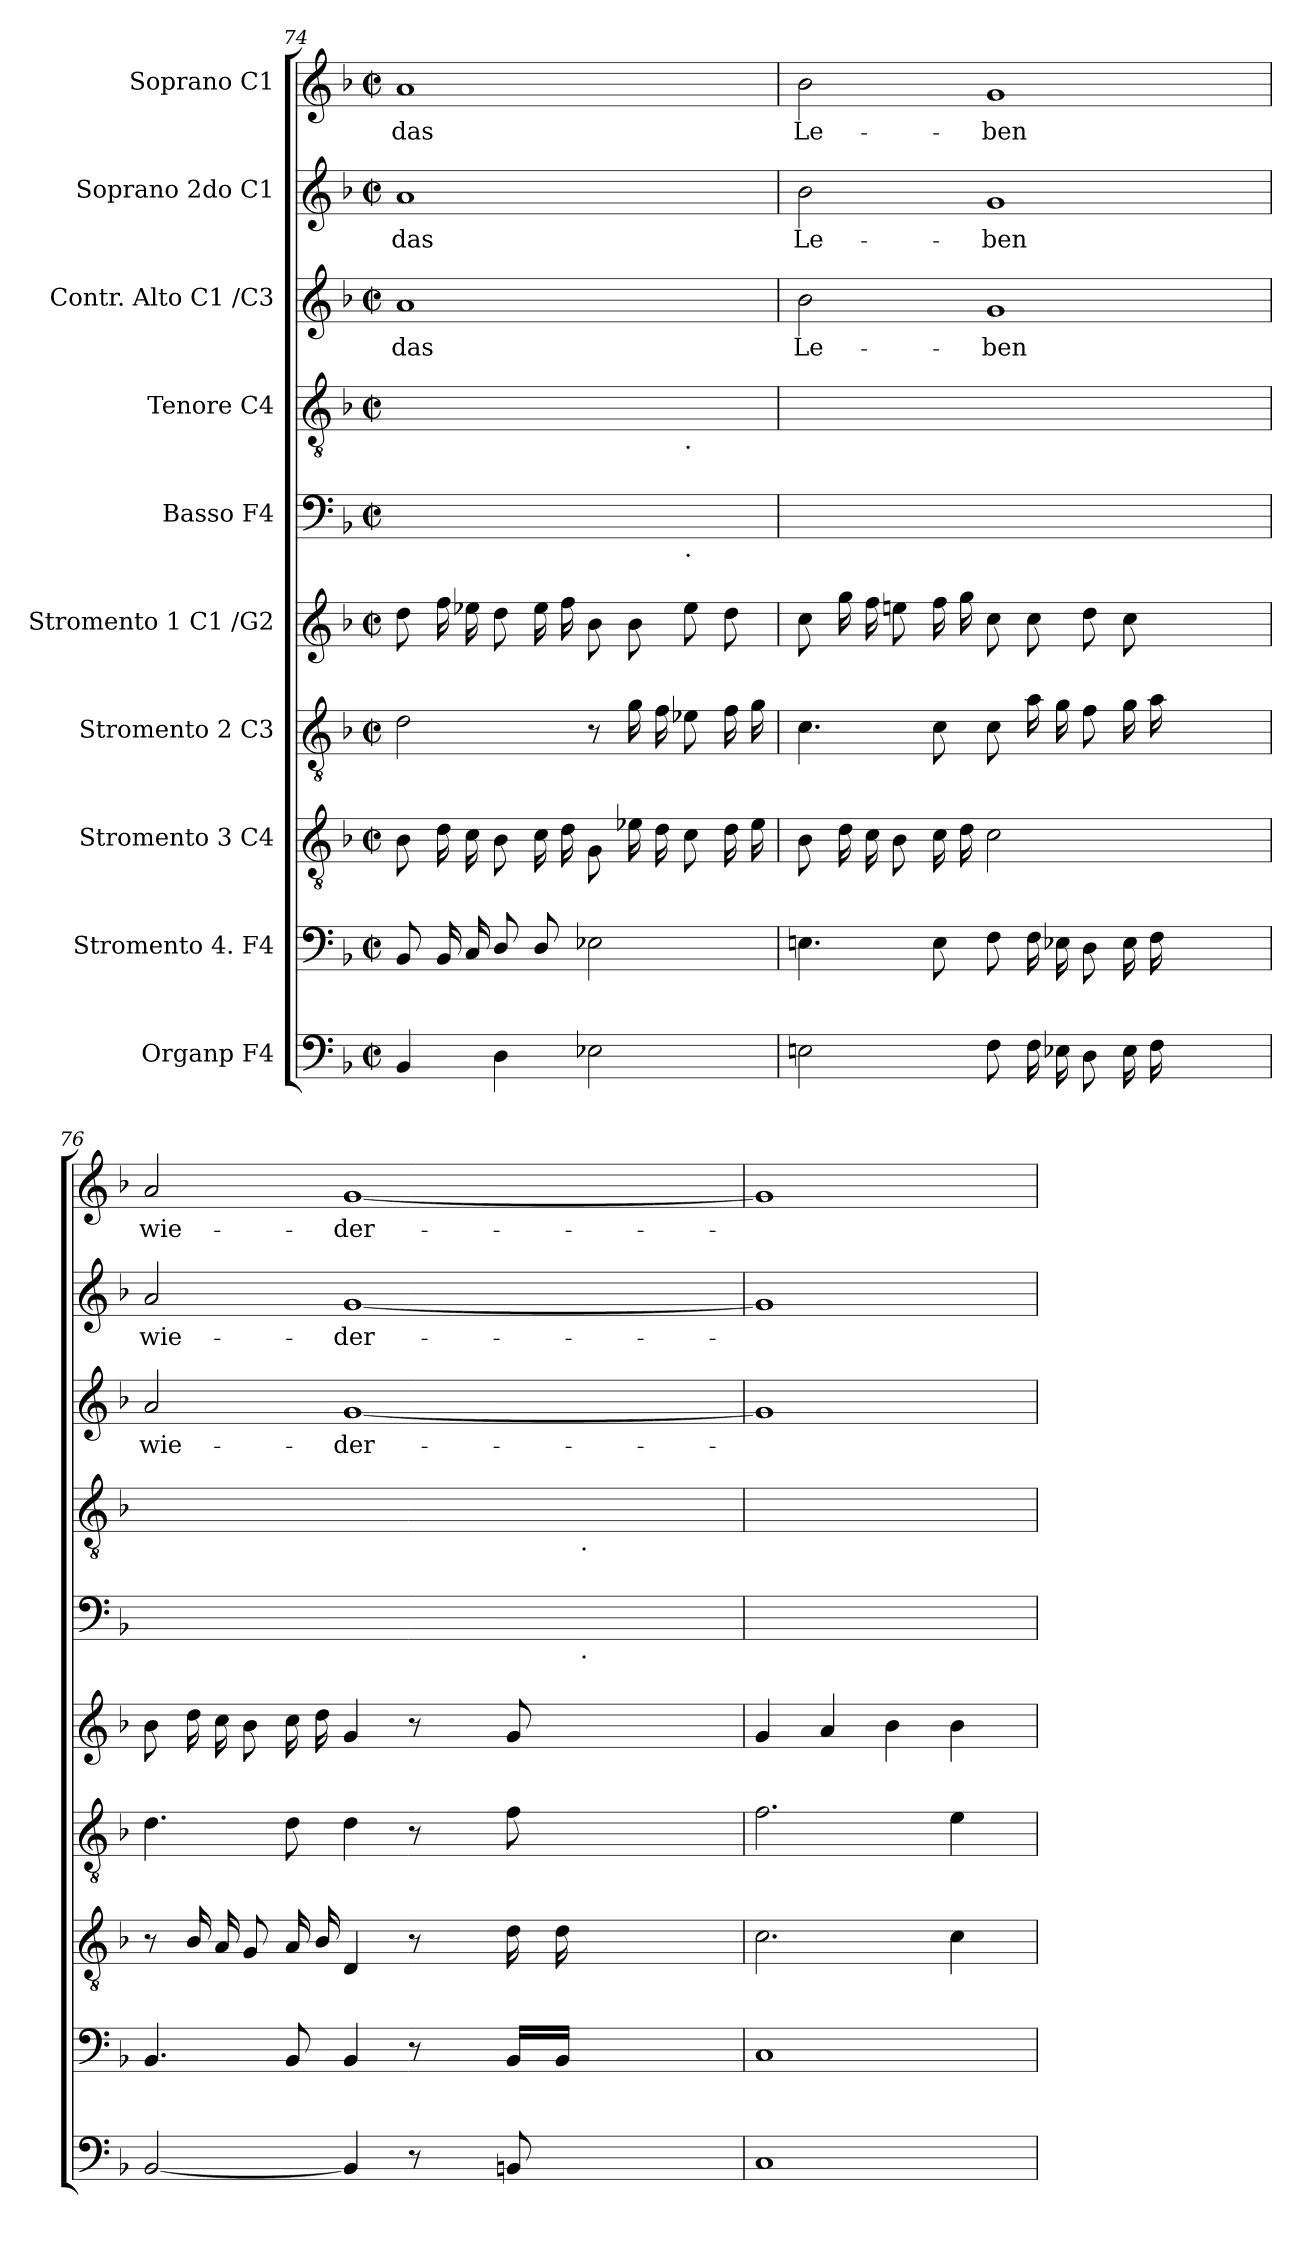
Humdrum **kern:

**kern	**kern	**kern	**kern	**kern	**kern	**kern	**kern	**text	**kern	**text	**kern	**text
*part10	*part9	*part8	*part7	*part6	*part5	*part4	*part3	*part3	*part2	*part2	*part1	*part1
*staff10	*staff9	*staff8	*staff7	*staff6	*staff5	*staff4	*staff3	*staff3	*staff2	*staff2	*staff1	*staff1
*I"Organp  F4	*I"Stromento 4.  F4	*I"Stromento 3  C4	*I"Stromento 2  C3	*I"Stromento 1  C1 /G2	*I"Basso  F4	*I"Tenore  C4	*I"Contr. Alto  C1 /C3	*	*I"Soprano 2do  C1	*	*I"Soprano  C1	*
!!LO:LB:g=z
*clefF4	*clefF4	*clefGv2	*clefGv2	*clefG2	*clefF4	*clefGv2	*clefG2	*	*clefG2	*	*clefG2	*
*k[b-]	*k[b-]	*k[b-]	*k[b-]	*k[b-]	*k[b-]	*k[b-]	*k[b-]	*	*k[b-]	*	*k[b-]	*
*F:	*F:	*F:	*F:	*F:	*F:	*F:	*F:	*	*F:	*	*F:	*
*M2/2	*M2/2	*M2/2	*M2/2	*M2/2	*M2/2	*M2/2	*M2/2	*	*M2/2	*	*M2/2	*
*met(c|)	*met(c|)	*met(c|)	*met(c|)	*met(c|)	*met(c|)	*met(c|)	*met(c|)	*	*met(c|)	*	*met(c|)	*
=74	=74	=74	=74	=74	=74	=74	=74	=74	=74	=74	=74	=74
!	!	!	!	!	!	!	!	!LO:LY:b	!	!LO:LY:b	!	!LO:LY:b
4BB-/	8BB-/L	8B-\L	2d\	8dd\L	4ryy	4ryy	1a	das	1a	das	1a	das
.	16BB-/L	16d\L	.	16ff\L	.	.	.	.	.	.	.	.
.	16C/	16c\	.	16ee-X\	.	.	.	.	.	.	.	.
4D\	8D/	8B-\	.	8dd\	4ryy	4ryy	.	.	.	.	.	.
.	8D/J	16c\L	.	16ee-\L	.	.	.	.	.	.	.	.
.	.	16d\JJ	.	16ff\JJ	.	.	.	.	.	.	.	.
2E-X\	2E-X\	8G\L	8r	8b-\L	4ryy	4ryy	.	.	.	.	.	.
.	.	16e-X\L	16g\LL	8b-\	.	.	.	.	.	.	.	.
.	.	16d\	16f\	.	.	.	.	.	.	.	.	.
!	!	!	!	!	!	!LO:TX:b:t=.	!	!	!	!	!	!
!	!	!	!	!	!LO:TX:b:t=.	!	!	!	!	!	!	!
.	.	8c\	8e-X\	8ee-\	4ryy	4ryy	.	.	.	.	.	.
.	.	16d\L	16f\L	8dd\J	.	.	.	.	.	.	.	.
.	.	16e-\JJ	16g\JJ	.	.	.	.	.	.	.	.	.
!!LO:LB:g=z
=75	=75	=75	=75	=75	=75	=75	=75	=75	=75	=75	=75	=75
!	!	!	!	!	!	!	!	!LO:LY:b	!	!LO:LY:b	!	!LO:LY:b
2En\	4.En\	8B-\L	4.c\	8cc\L	4ryy	4ryy	2b-\	Le-	2b-\	Le-	2b-\	Le-
.	.	16d\L	.	16gg\L	.	.	.	.	.	.	.	.
.	.	16c\	.	16ff\	.	.	.	.	.	.	.	.
.	.	8B-\	.	8een\	4ryy	4ryy	.	.	.	.	.	.
.	8E\	16c\L	8c\	16ff\L	.	.	.	.	.	.	.	.
.	.	16d\JJ	.	16gg\JJ	.	.	.	.	.	.	.	.
!	!	!	!	!	!	!	!	!LO:LY:b	!	!LO:LY:b	!	!LO:LY:b
8F\L	8F\L	2c\	8c\L	8cc\L	4ryy	4ryy	1g	-ben	1g	-ben	1g	-ben
16F\L	16F\L	.	16a\L	8cc\	.	.	.	.	.	.	.	.
16E-X\	16E-X\	.	16g\	.	.	.	.	.	.	.	.	.
8D\	8D\	.	8f\	8dd\	4ryy	4ryy	.	.	.	.	.	.
16E-\L	16E-\L	.	16g\L	8cc\J	.	.	.	.	.	.	.	.
16F\JJ	16F\JJ	.	16a\JJ	.	.	.	.	.	.	.	.	.
2ryy	2ryy	2ryy	2ryy	2ryy	2ryy	2ryy	.	.	.	.	.	.
=76	=76	=76	=76	=76	=76	=76	=76	=76	=76	=76	=76	=76
!	!	!	!	!	!	!	!	!LO:LY:b	!	!LO:LY:b	!	!LO:LY:b
[2BB-/	4.BB-/	8r	4.d\	8b-\L	4ryy	4ryy	2a/	wie-	2a/	wie-	2a/	wie-
.	.	16B-/LL	.	16dd\L	.	.	.	.	.	.	.	.
.	.	16A/	.	16cc\	.	.	.	.	.	.	.	.
.	.	8G/	.	8b-\	4ryy	4ryy	.	.	.	.	.	.
.	8BB-/	16A/L	8d\	16cc\L	.	.	.	.	.	.	.	.
.	.	16B-/JJ	.	16dd\JJ	.	.	.	.	.	.	.	.
!	!	!	!	!	!	!	!	!LO:LY:b	!	!LO:LY:b	!	!LO:LY:b
4BB-/]	4BB-/	4D/	4d\	4g/	4ryy	4ryy	[1g	-der-	[1g	-der-	[1g	-der-
8r	8r	8r	8r	8r	64ryy	64ryy	.	.	.	.	.	.
.	.	.	.	.	64ryy	64ryy	.	.	.	.	.	.
.	.	.	.	.	64ryy	64ryy	.	.	.	.	.	.
.	.	.	.	.	64ryy	64ryy	.	.	.	.	.	.
.	.	.	.	.	64ryy	64ryy	.	.	.	.	.	.
.	.	.	.	.	64ryy	64ryy	.	.	.	.	.	.
.	.	.	.	.	64ryy	64ryy	.	.	.	.	.	.
.	.	.	.	.	64ryy	64ryy	.	.	.	.	.	.
8BBn/	16BB-/LL	16d\LL	8f\	8g/	64ryy	64ryy	.	.	.	.	.	.
.	.	.	.	.	64ryy	64ryy	.	.	.	.	.	.
.	.	.	.	.	64ryy	64ryy	.	.	.	.	.	.
.	.	.	.	.	64ryy	64ryy	.	.	.	.	.	.
.	16BB-/JJ	16d\JJ	.	.	64ryy	64ryy	.	.	.	.	.	.
.	.	.	.	.	64ryy	64ryy	.	.	.	.	.	.
!	!	!	!	!	!	!LO:TX:b:t=.	!	!	!	!	!	!
!	!	!	!	!	!LO:TX:b:t=.	!	!	!	!	!	!	!
.	.	.	.	.	64ryy	64ryy	.	.	.	.	.	.
.	.	.	.	.	4ryy	4ryy	.	.	.	.	.	.
2ryy	2ryy	2ryy	2ryy	2ryy	.	.	.	.	.	.	.	.
.	.	.	.	.	4ryy	4ryy	.	.	.	.	.	.
.	.	.	.	.	64ryy	64ryy	.	.	.	.	.	.
=77	=77	=77	=77	=77	=77	=77	=77	=77	=77	=77	=77	=77
1C	1C	2.c\	2.f\	4g/	4ryy	4ryy	1g]	.	1g]	.	1g]	.
.	.	.	.	4a/	4ryy	4ryy	.	.	.	.	.	.
.	.	.	.	4b-\	4ryy	4ryy	.	.	.	.	.	.
.	.	4c\	4e\	4b-\	64ryy	64ryy	.	.	.	.	.	.
.	.	.	.	.	4ryy	4ryy	.	.	.	.	.	.
64ryy	64ryy	64ryy	64ryy	64ryy	.	.	64ryy	.	64ryy	.	64ryy	.
=	=	=	=	=	=	=	=	=	=	=	=	=
*-	*-	*-	*-	*-	*-	*-	*-	*-	*-	*-	*-	*-
